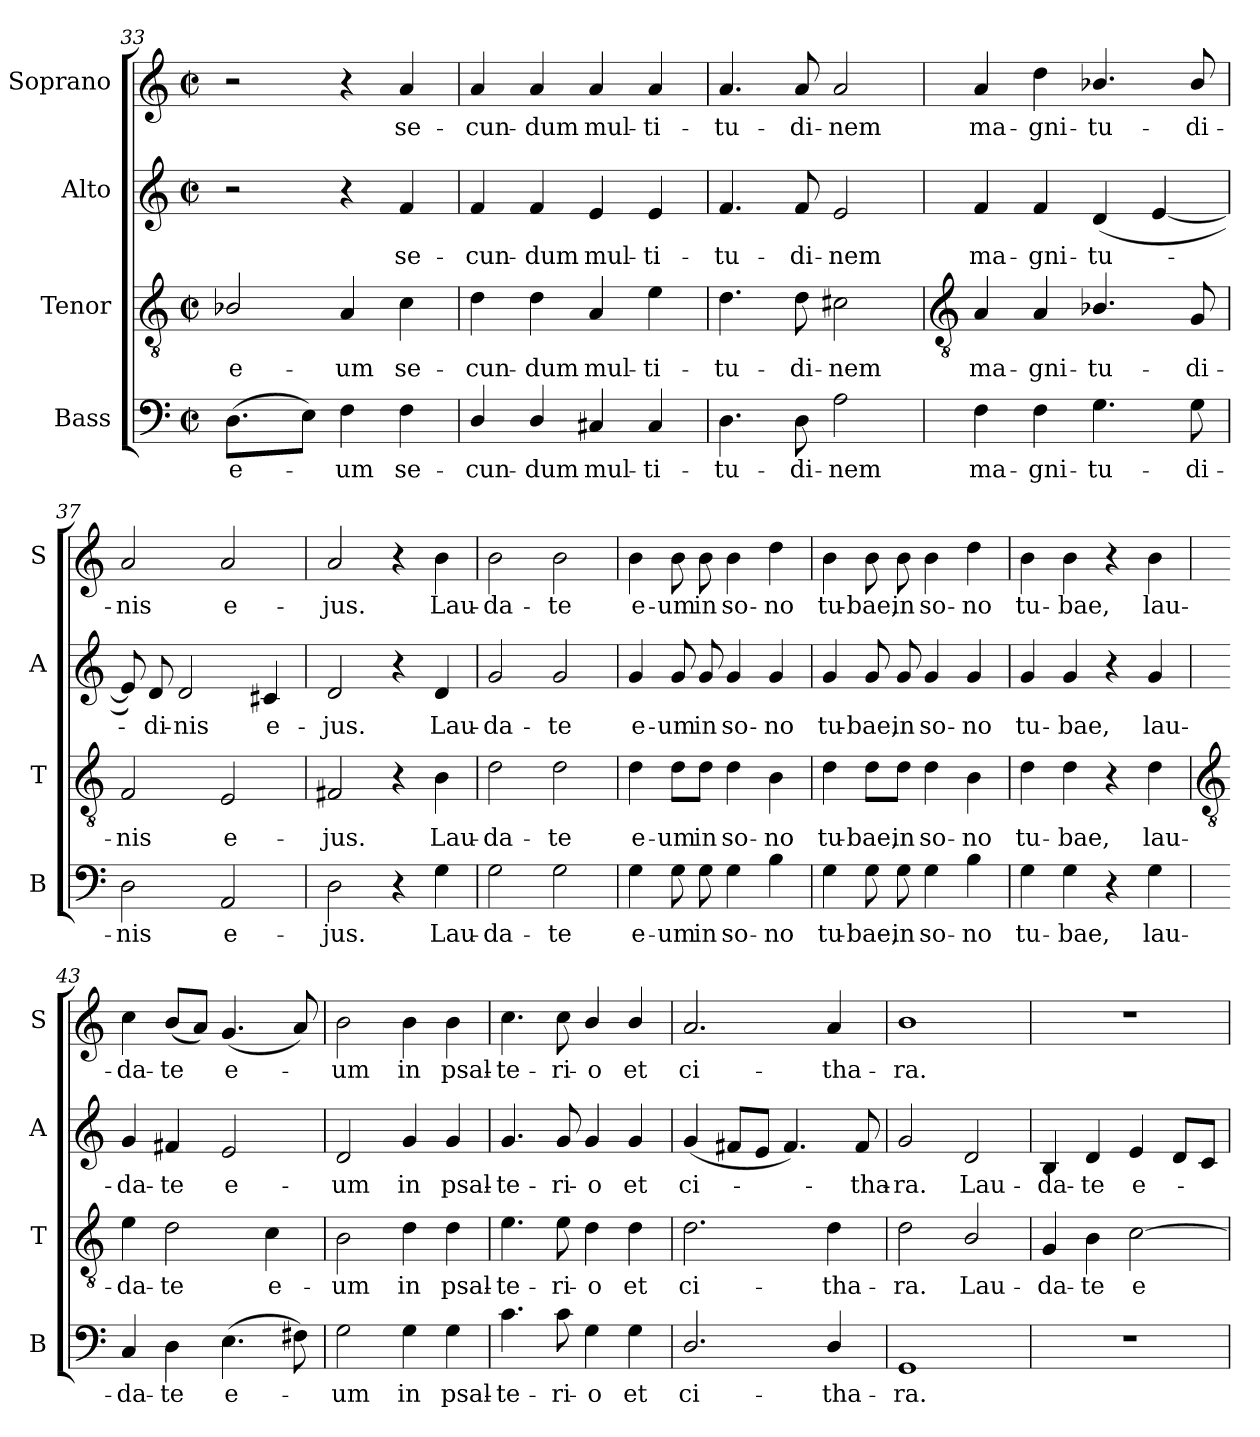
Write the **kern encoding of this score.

**kern	**text	**kern	**text	**kern	**text	**kern	**text
*part4	*part4	*part3	*part3	*part2	*part2	*part1	*part1
*staff4	*staff4	*staff3	*staff3	*staff2	*staff2	*staff1	*staff1
*I"Bass	*	*I"Tenor	*	*I"Alto	*	*I"Soprano	*
*I'B	*	*I'T	*	*I'A	*	*I'S	*
*clefF4	*	*clefGv2	*	*clefG2	*	*clefG2	*
*k[]	*	*k[]	*	*k[]	*	*k[]	*
*C:	*	*C:	*	*C:	*	*C:	*
*M2/2	*	*M2/2	*	*M2/2	*	*M2/2	*
*met(c|)	*	*met(c|)	*	*met(c|)	*	*met(c|)	*
=33	=33	=33	=33	=33	=33	=33	=33
!	!LO:LY:b	!	!LO:LY:b	!	!	!	!
(>4.D	e-	2B-X/	e-	2r	.	2r	.
8EJ)	.	.	.	.	.	.	.
!	!LO:LY:b	!	!LO:LY:b	!	!	!	!
4F	um	4A	-um	4r	.	4r	.
!	!LO:LY:b	!	!LO:LY:b	!	!LO:LY:b	!	!LO:LY:b
4F	se-	4c	se-	4f	se-	4a	se-
=34	=34	=34	=34	=34	=34	=34	=34
!	!LO:LY:b	!	!LO:LY:b	!	!LO:LY:b	!	!LO:LY:b
4D/	-cun-	4d	-cun-	4f	-cun-	4a	-cun-
!	!LO:LY:b	!	!LO:LY:b	!	!LO:LY:b	!	!LO:LY:b
4D/	-dum	4d	-dum	4f	-dum	4a	-dum
!	!LO:LY:b	!	!LO:LY:b	!	!LO:LY:b	!	!LO:LY:b
4C#X	mul-	4A	mul-	4e	mul-	4a	mul-
!	!LO:LY:b	!	!LO:LY:b	!	!LO:LY:b	!	!LO:LY:b
4C#	-ti-	4e	-ti-	4e	-ti-	4a	-ti-
=35	=35	=35	=35	=35	=35	=35	=35
!	!LO:LY:b	!	!LO:LY:b	!	!LO:LY:b	!	!LO:LY:b
4.D	-tu-	4.d	-tu-	4.f	-tu-	4.a	-tu-
!	!LO:LY:b	!	!LO:LY:b	!	!LO:LY:b	!	!LO:LY:b
8D	-di-	8d	-di-	8f	-di-	8aL	-di-
!	!LO:LY:b	!	!LO:LY:b	!	!LO:LY:b	!	!LO:LY:b
2A	-nem	2c#X	-nem	2e	-nem	2a	-nem
!!LO:LB:g=z
=36	=36	=36	=36	=36	=36	=36	=36
*	*	*clefGv2	*	*	*	*	*
!	!LO:LY:b	!	!LO:LY:b	!	!LO:LY:b	!	!LO:LY:b
4F	ma-	4A	ma-	4f	ma-	4a	ma-
!	!LO:LY:b	!	!LO:LY:b	!	!LO:LY:b	!	!LO:LY:b
4F	-gni-	4A	-gni-	4f	-gni-	4dd	-gni-
!	!LO:LY:b	!	!LO:LY:b	!	!LO:LY:b	!	!LO:LY:b
4.G	-tu-	4.B-X/	-tu-	(<4d	-tu-	4.b-X/	-tu-
.	.	.	.	[4e	.	.	.
!	!LO:LY:b	!	!LO:LY:b	!	!	!	!LO:LY:b
8G	-di-	8G	-di-	.	.	8b-/	-di-
=37	=37	=37	=37	=37	=37	=37	=37
!	!LO:LY:b	!	!LO:LY:b	!	!	!	!LO:LY:b
2D	-nis	2F	-nis	8e])	.	2a	-nis
!	!	!	!	!	!LO:LY:b	!	!
.	.	.	.	8d	di-	.	.
!	!	!	!	!	!LO:LY:b	!	!
.	.	.	.	2d	-nis	.	.
!	!LO:LY:b	!	!LO:LY:b	!	!	!	!LO:LY:b
2AA	e-	2E	e-	.	.	2a	e-
!	!	!	!	!	!LO:LY:b	!	!
.	.	.	.	4c#X	e-	.	.
=38	=38	=38	=38	=38	=38	=38	=38
!	!LO:LY:b	!	!LO:LY:b	!	!LO:LY:b	!	!LO:LY:b
2D	-jus.	2F#X	-jus.	2d	-jus.	2a	-jus.
4r	.	4r	.	4r	.	4r	.
!	!LO:LY:b	!	!LO:LY:b	!	!LO:LY:b	!	!LO:LY:b
4G	Lau-	4B	Lau-	4d	Lau-	4b	Lau-
=39	=39	=39	=39	=39	=39	=39	=39
!	!LO:LY:b	!	!LO:LY:b	!	!LO:LY:b	!	!LO:LY:b
2G	-da-	2d	-da-	2g	-da-	2b	-da-
!	!LO:LY:b	!	!LO:LY:b	!	!LO:LY:b	!	!LO:LY:b
2G	-te	2d	-te	2g	-te	2b	-te
=40	=40	=40	=40	=40	=40	=40	=40
!	!LO:LY:b	!	!LO:LY:b	!	!LO:LY:b	!	!LO:LY:b
4G	e-	4d	e-	4g	e-	4b	e-
!	!LO:LY:b	!	!LO:LY:b	!	!LO:LY:b	!	!LO:LY:b
8G	-um	8d\L	-um	8g	-um	8b	-um
!	!LO:LY:b	!	!LO:LY:b	!	!LO:LY:b	!	!LO:LY:b
8G	in	8d\J	in	8g	in	8b	in
!	!LO:LY:b	!	!LO:LY:b	!	!LO:LY:b	!	!LO:LY:b
4G	so-	4d	so-	4g	so-	4b	so-
!	!LO:LY:b	!	!LO:LY:b	!	!LO:LY:b	!	!LO:LY:b
4B	-no	4B	-no	4g	-no	4dd	-no
=41	=41	=41	=41	=41	=41	=41	=41
!	!LO:LY:b	!	!LO:LY:b	!	!LO:LY:b	!	!LO:LY:b
4G	tu-	4d	tu-	4g	tu-	4b	tu-
!	!LO:LY:b	!	!LO:LY:b	!	!LO:LY:b	!	!LO:LY:b
8G	-bae,	8d\L	-bae,	8g	-bae,	8b	-bae,
!	!LO:LY:b	!	!LO:LY:b	!	!LO:LY:b	!	!LO:LY:b
8G	in	8d\J	in	8g	in	8b	in
!	!LO:LY:b	!	!LO:LY:b	!	!LO:LY:b	!	!LO:LY:b
4G	so-	4d	so-	4g	so-	4b	so-
!	!LO:LY:b	!	!LO:LY:b	!	!LO:LY:b	!	!LO:LY:b
4B	-no	4B	-no	4g	-no	4dd	-no
=42	=42	=42	=42	=42	=42	=42	=42
!	!LO:LY:b	!	!LO:LY:b	!	!LO:LY:b	!	!LO:LY:b
4G	tu-	4d	tu-	4g	tu-	4b	tu-
!	!LO:LY:b	!	!LO:LY:b	!	!LO:LY:b	!	!LO:LY:b
4G	-bae,	4d	-bae,	4g	-bae,	4b	-bae,
4r	.	4r	.	4r	.	4r	.
!	!LO:LY:b	!	!LO:LY:b	!	!LO:LY:b	!	!LO:LY:b
4G	lau-	4d	lau-	4g	lau-	4b	lau-
!!LO:LB:g=z
=43	=43	=43	=43	=43	=43	=43	=43
*	*	*clefGv2	*	*	*	*	*
!	!LO:LY:b	!	!LO:LY:b	!	!LO:LY:b	!	!LO:LY:b
4C	-da-	4e	-da-	4g	-da-	4cc	-da-
!	!LO:LY:b	!	!LO:LY:b	!	!LO:LY:b	!	!LO:LY:b
4D	-te	2d	-te	4f#X	-te	(<8bL	-te
.	.	.	.	.	.	8aJ)	.
!	!LO:LY:b	!	!	!	!LO:LY:b	!	!LO:LY:b
(>4.E	e-	.	.	2e	e-	(<4.g	e-
!	!	!	!LO:LY:b	!	!	!	!
.	.	4c	e-	.	.	.	.
8F#X)	.	.	.	.	.	8a)	.
=44	=44	=44	=44	=44	=44	=44	=44
!	!LO:LY:b	!	!LO:LY:b	!	!LO:LY:b	!	!LO:LY:b
2G	um	2B	-um	2d	-um	2b	um
!	!LO:LY:b	!	!LO:LY:b	!	!LO:LY:b	!	!LO:LY:b
4G	in	4d	in	4g	in	4b	in
!	!LO:LY:b	!	!LO:LY:b	!	!LO:LY:b	!	!LO:LY:b
4G	psal-	4d	psal-	4g	psal-	4b	psal-
=45	=45	=45	=45	=45	=45	=45	=45
!	!LO:LY:b	!	!LO:LY:b	!	!LO:LY:b	!	!LO:LY:b
4.c	-te-	4.e	-te-	4.g	-te-	4.cc	-te-
!	!LO:LY:b	!	!LO:LY:b	!	!LO:LY:b	!	!LO:LY:b
8c	-ri-	8e	-ri-	8g	-ri-	8cc	-ri-
!	!LO:LY:b	!	!LO:LY:b	!	!LO:LY:b	!	!LO:LY:b
4G	-o	4d	-o	4g	-o	4b/	-o
!	!LO:LY:b	!	!LO:LY:b	!	!LO:LY:b	!	!LO:LY:b
4G	et	4d	et	4g	et	4b/	et
=46	=46	=46	=46	=46	=46	=46	=46
!	!LO:LY:b	!	!LO:LY:b	!	!LO:LY:b	!	!LO:LY:b
2.D/	ci-	2.d	ci-	(<4g	ci-	2.a	ci-
.	.	.	.	8f#XL	.	.	.
.	.	.	.	8eJ	.	.	.
.	.	.	.	4.f#)	.	.	.
!	!LO:LY:b	!	!LO:LY:b	!	!	!	!LO:LY:b
4D/	-tha-	4d	-tha-	.	.	4a	-tha-
!	!	!	!	!	!LO:LY:b	!	!
.	.	.	.	8f#	tha-	.	.
=47	=47	=47	=47	=47	=47	=47	=47
!	!LO:LY:b	!	!LO:LY:b	!	!LO:LY:b	!	!LO:LY:b
1GG	-ra.	2d	-ra.	2g	-ra.	1b	-ra.
!	!	!	!LO:LY:b	!	!LO:LY:b	!	!
.	.	2B/	Lau-	2d	Lau-	.	.
=48	=48	=48	=48	=48	=48	=48	=48
!	!	!	!LO:LY:b	!	!LO:LY:b	!	!
1r	.	4G	-da-	4B	-da-	1r	.
!	!	!	!LO:LY:b	!	!LO:LY:b	!	!
.	.	4B	-te	4d	-te	.	.
!	!	!	!LO:LY:b	!	!LO:LY:b	!	!
.	.	[2c	e-	4e	e-	.	.
.	.	.	.	8dL	.	.	.
.	.	.	.	8cJ	.	.	.
=	=	=	=	=	=	=	=
*-	*-	*-	*-	*-	*-	*-	*-
